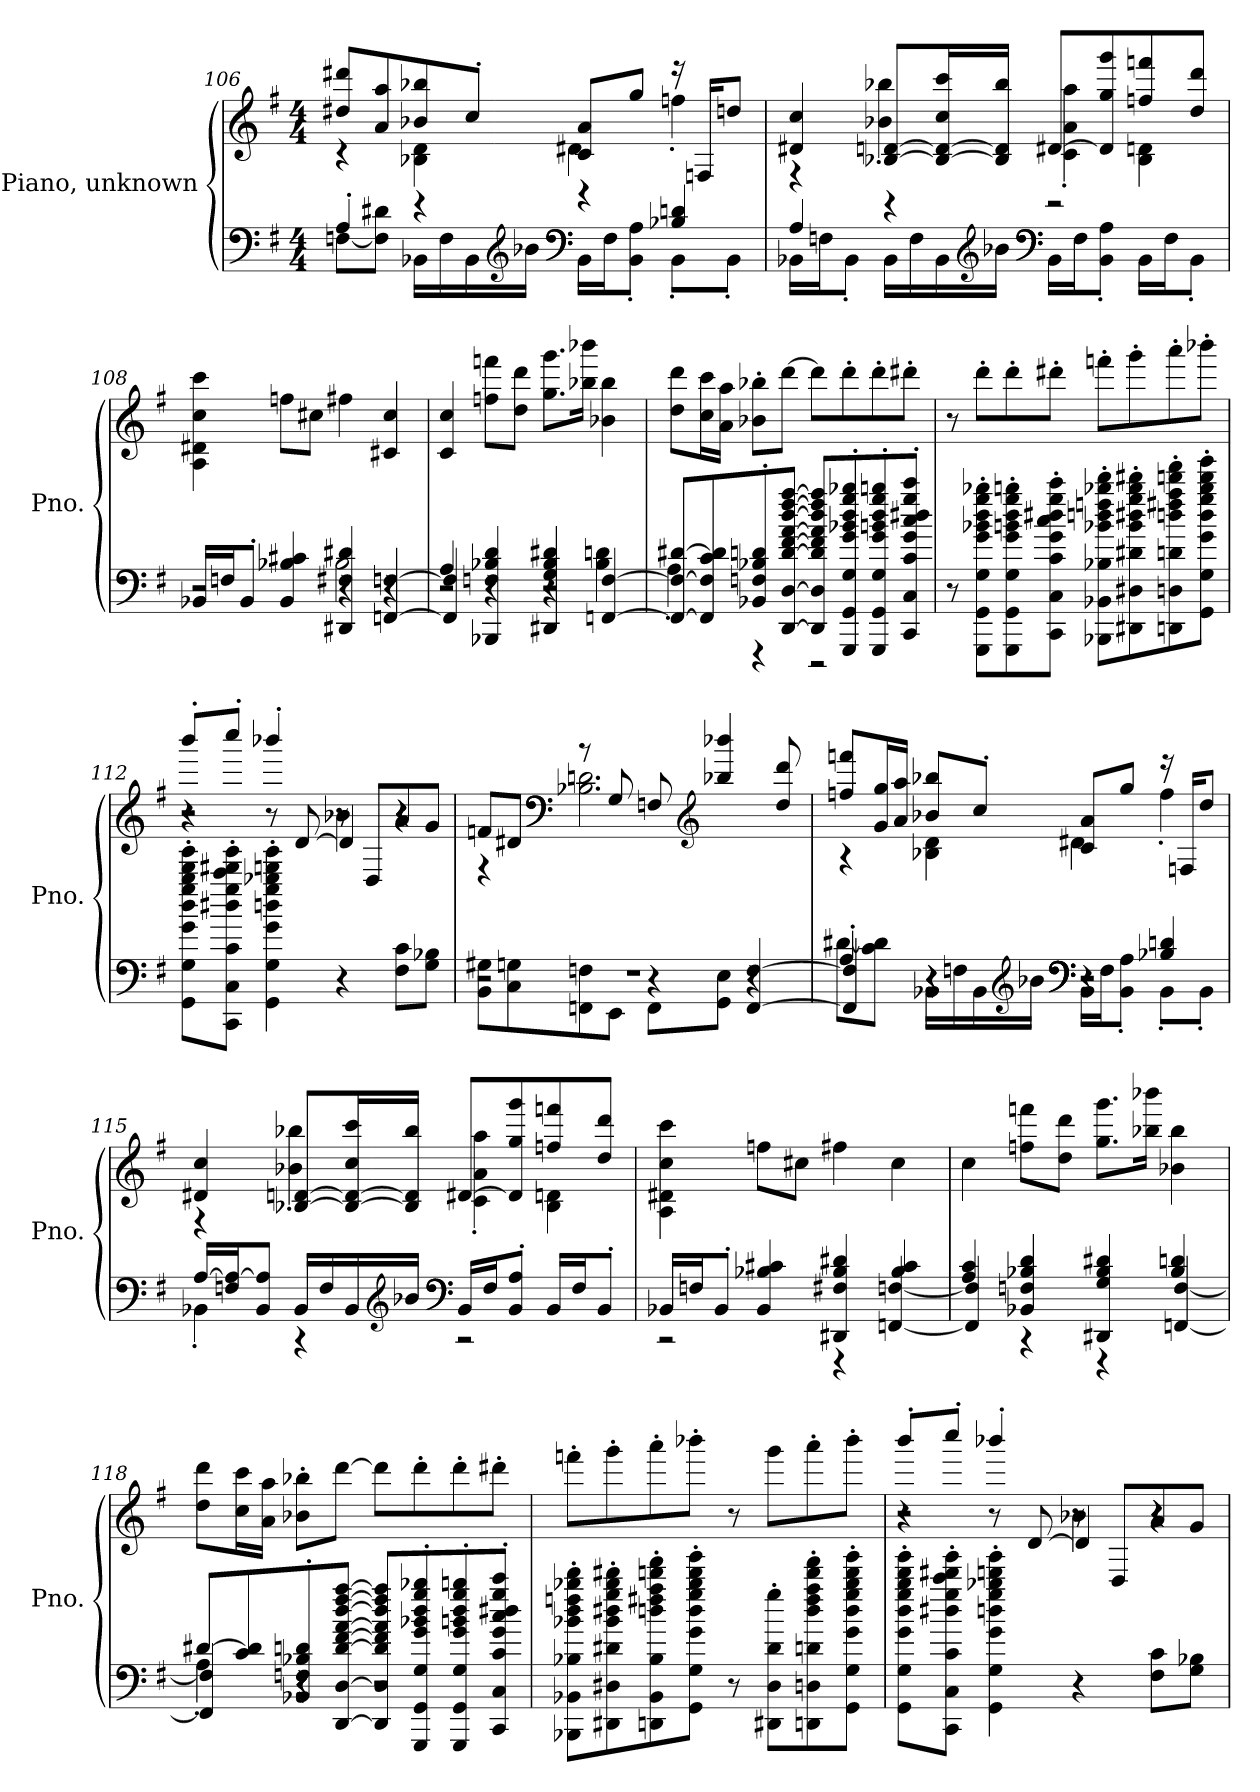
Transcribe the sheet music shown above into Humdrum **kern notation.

**kern	**kern
*part1	*part1
*staff2	*staff1
*I"Piano, unknown	*
*I'Pno.	*
!!LO:LB:g=z
*clefF4	*clefG2
*k[f#]	*k[f#]
*M4/4	*M4/4
=106	=106
*^	*^
4A'/	[8Fn\L	8dd#X/ 8ddd#X/L	4r
.	8F\] 8d#X\J	8a/ 8aa/	.
4r	16BB-X\LL	8b-X/ 8bb-X/	4B-X\ 4d\
.	16F\	.	.
.	16BB-\	8cc'/J	.
*clefG2	*	*	*
.	16b-X\JJ	.	.
*clefF4	*	*	*
4r	16BB-\LL	8c/ 8a/L	4d#X\
.	16F\J	.	.
.	8BB-\' 8A\'J	8gg/J	.
4B-X/ 4dn/	8BB-'\L	16r	4ffn'\
.	.	16Fn/KL	.
.	8BB-'\J	8ddn/J	.
=107	=107	=107	=107
4A/	16BB-X\LL	4d#X/ 4cc/	4r
.	16Fn\J	.	.
.	8BB-'\J	.	.
4r	16BB-\LL	[8B-X/ [8dn/L	4b-X\' 4bb-X\'
.	16F\	.	.
.	16BB-\	16B-/_ 16d/_ 16cc/ 16ccc/L	.
*clefG2	*	*	*
.	16b-X\JJ	16B-/] 16d/] 16bb-/JJ	.
*clefF4	*	*	*
2r	16BB-\LL	[8d#X/L	4c\' 4a\' 4aa\'
.	16F\J	.	.
.	8BB-\' 8A\'J	8d#/] 8gg/ 8ggg/	.
.	16BB-\LL	8ffn/ 8fffn/	4B-\ 4dn\
.	16F\J	.	.
.	8BB-'\J	8dd/ 8ddd/J	.
*	*	*v	*v
!!LO:LB:g=z
=108	=108	=108
*	*^	*
16BB-X/LL	2r	2r	4A\ 4d#X\ 4cc\ 4ccc\
16Fn/J	.	.	.
8BB-'/J	.	.	.
4BB-/ 4B-X/ 4c#X/	.	.	8ffn\L
.	.	.	8cc#X\J
4DD#X/ 4F#X/ 4d#X/	2B-\	4r	4ff#X\
4r	.	[4FFn/ [4Fn/	4c#X/ 4cc#/
=109	=109	=109	=109
4A/	2r	4FF/] 4F/]	4c/ 4cc/
4BBB-X/ 4Fn/ 4B-X/ 4d/	.	4r	8ffn\ 8fffn\L
.	.	.	8dd\ 8ddd\J
4DD#X/ 4G/ 4B-/ 4d#X/	4r	2r	8.gg\ 8.ggg\L
.	.	.	16bb-X\ 16bbb-X\Jk
[4FFn/ [4F/	4B-\ 4dn\	.	4b-X\ 4bb-\
*	*v	*v	*
=110	=110	=110
8FF/_ 8F/_ [8d#X/L	4A'\	8dd\ 8ddd\L
8FF/] 8F/] 8c/ 8d#/]	.	16cc\ 16ccc\L
.	.	16a\ 16aa\JJ
8BB-X/' 8Fn/' 8B-X/' 8dn/'	4r	8b-X\' 8bb-X\'L
[8DD/ [8D/ [8d/ [8f#/ [8a/ [8dd/ [8ff#/ [8aa/J	.	[8ddd\J
8DD/] 8D/] 8d/] 8f#/] 8a/] 8dd/] 8ff#/] 8aa/]L	2r	8ddd\L]
8GGG/' 8GG/' 8G/' 8g/' 8b-X/' 8dd/' 8gg/' 8bb-X/'	.	8ddd'\
8GGG/' 8GG/' 8G/' 8g/' 8bn/' 8dd/' 8gg/' 8bbn/'	.	8ddd'\
8CC/' 8C/' 8c/' 8g/' 8cc/' 8dd#X/' 8gg/' 8ccc/'J	.	8ddd#X'\J
*v	*v	*
!!LO:LB:g=z
=111	=111
8r	8r
8GGG\' 8GG\' 8G\' 8g\' 8b-X\' 8dd\' 8gg\' 8bb-X\'L	8ddd'\L
8GGG\' 8GG\' 8G\' 8g\' 8bn\' 8dd\' 8gg\' 8bbn\'	8ddd'\
8CC\' 8C\' 8c\' 8g\' 8cc\' 8dd#X\' 8gg\' 8ccc\'J	8ddd#X'\J
8BBB-X\' 8BB-X\' 8B-X\' 8b-X\' 8ddn\' 8ffn\' 8bb-X\' 8ddd\'L	8fffn'\L
8DD#X\' 8D#X\' 8d#X\' 8b-\' 8dd#X\' 8gg\' 8bb-\' 8ddd#X\'	8ggg'\
8DDn\' 8Dn\' 8dn\' 8ddn\' 8ff#X\' 8aa\' 8dddn\' 8fff#\'	8aaa'\
8GG\' 8G\' 8g\' 8dd\' 8gg\' 8bb-\' 8ddd\' 8ggg\'J	8bbb-X'\J
=112	=112
*	*^
*	*	*^
8GG\' 8G\' 8g\' 8dd\' 8gg\' 8bb\' 8ddd\' 8ggg\'L	8bbb'/L	2r	4r
8CC\' 8C\' 8c\' 8dd#X\' 8gg\' 8ccc\' 8ddd#X\' 8ggg\'J	8cccc'/J	.	.
4GG\' 4G\' 4g\' 4ddn\' 4gg\' 4bb-X\' 4dddn\' 4ggg\'	4bbb-X'/	.	8r
.	.	.	[8d/
4r	8r	4b-X\	4d/]
.	8D/L	.	.
8F#\ 8c\L	8a/	4r	4r
8G\ 8B-X\J	8g/J	.	.
*	*	*v	*v
!!LO:PB:g=z
=113	=113	=113
*^	*	*
*	*^	*	*
1r	8BB\ 8G#X\L	2r	8fn/L	4r
.	8C\ 8Gn\	.	8d#X/J	.
*	*	*	*clefF4	*
.	8FFn\ 8Fn\	.	8r	2.B-X\ 2.dn\
.	8EE\J	.	8G/	.
.	8FF\L	4r	8Fn/	.
*	*	*	*clefG2	*
.	8GG\ 8E\J	.	4bb-X/ 4bbb-X/	.
.	4r	[4FF/ [4F/	.	.
.	.	.	8dd/ 8ddd/	.
=114	=114	=114	=114	=114
4A'/	[8d#X\L	4FF/] 4F/]	8ffn/ 8fffn/L	4r
.	8c\ 8d#\]J	.	16g/ 16gg/L	.
.	.	.	16a/ 16aa/JJ	.
4r	16BB-X\LL	4r	8b-X/ 8bb-X/L	4B-X\ 4d\
.	16Fn\	.	.	.
.	16BB-\	.	8cc'/J	.
*clefG2	*	*	*	*
.	16b-X\JJ	.	.	.
*clefF4	*	*	*	*
4r	16BB-\LL	2r	8c/ 8a/L	4d#X\
.	16F\J	.	.	.
.	8BB-\' 8A\'J	.	8gg/J	.
4B-X/ 4dn/	8BB-'\L	.	16r	4ff'\
.	.	.	16Fn/KL	.
.	8BB-'\J	.	8dd/J	.
*	*v	*v	*	*
!!LO:LB:g=z	!!
=115	=115	=115	=115
[16A/LL	4BB-X'\	4d#X/ 4cc/	4r
16Fn/ 16A/_J	.	.	.
8BB-/ 8A/]J	.	.	.
16BB-/LL	4r	[8B-X/ [8dn/L	4b-X\' 4bb-X\'
16F/	.	.	.
16BB-/	.	16B-/_ 16d/_ 16cc/ 16ccc/L	.
*clefG2	*	*	*
16b-X/JJ	.	16B-/] 16d/] 16bb-/JJ	.
*clefF4	*	*	*
16BB-/LL	2r	[8d#X/L	4c\' 4a\' 4aa\'
16F/J	.	.	.
8BB-/' 8A/'J	.	8d#/] 8gg/ 8ggg/	.
16BB-/LL	.	8ffn/ 8fffn/	4B-\ 4dn\
16F/J	.	.	.
8BB-'/J	.	8dd/ 8ddd/J	.
*	*	*v	*v
=116	=116	=116
16BB-X/LL	2r	4A\ 4d#X\ 4cc\ 4ccc\
16Fn/J	.	.
8BB-'/J	.	.
4BB-/ 4B-X/ 4c#X/	.	8ffn\L
.	.	8cc#X\J
4DD#X/ 4F#X/ 4B-/ 4d#X/	4r	4ff#X\
4B-/ 4c#/	[4FFn/ [4Fn/	4cc#\
=117	=117	=117
4A/ 4c/	4FF/] 4F/]	4cc\
4BB-X/ 4Fn/ 4B-X/ 4d/	4r	8ffn\ 8fffn\L
.	.	8dd\ 8ddd\J
4DD#X/ 4G/ 4B-/ 4d#X/	4r	8.gg\ 8.ggg\L
.	.	16bb-X\ 16bbb-X\Jk
4B-/ 4dn/	[4FFn/ [4F/	4b-X\ 4bb-\
!!LO:LB:g=z
=118	=118	=118
*	*^	*
[8d#X/L	4A'\	4FF/] 4F/]	8dd\ 8ddd\L
8c/ 8d#/]	.	.	16cc\ 16ccc\L
.	.	.	16a\ 16aa\JJ
8BB-X/' 8Fn/' 8B-X/' 8dn/'	4r	4r	8b-X\' 8bb-X\'L
[8DD/ [8D/ [8d/ [8f#/ [8a/ [8dd/ [8ff#/ [8aa/J	.	.	[8ddd\J
8DD/] 8D/] 8d/] 8f#/] 8a/] 8dd/] 8ff#/] 8aa/]L	2r	2r	8ddd\L]
8GGG/' 8GG/' 8G/' 8g/' 8b-X/' 8dd/' 8gg/' 8bb-X/'	.	.	8ddd'\
8GGG/' 8GG/' 8G/' 8g/' 8bn/' 8dd/' 8gg/' 8bbn/'	.	.	8ddd'\
8CC/' 8C/' 8c/' 8g/' 8cc/' 8dd#X/' 8gg/' 8ccc/'J	.	.	8ddd#X'\J
*v	*v	*v	*
=119	=119
8BBB-X\' 8BB-X\' 8B-X\' 8b-X\' 8dd\' 8ffn\' 8bb-X\' 8ddd\'L	8fffn'\L
8DD#X\' 8D#X\' 8d#X\' 8b-\' 8dd#X\' 8gg\' 8bb-\' 8ddd#X\'	8ggg'\
8DDn\' 8BB-\' 8B-\' 8ddn\' 8ff#X\' 8aa\' 8dddn\' 8fff#\'	8aaa'\
8GG\' 8G\' 8g\' 8dd\' 8gg\' 8bb-\' 8ddd\' 8ggg\'J	8bbb-X'\J
8r	8r
8DD#X\' 8D#\' 8d#\' 8gg\'L	8ggg\L
8DDn\' 8Dn\' 8dn\' 8dd\' 8ff#\' 8aa\' 8ddd\' 8fff#\'	8aaa'\
8GG\' 8G\' 8g\' 8dd\' 8gg\' 8bb-\' 8ddd\' 8ggg\'J	8bbb-'\J
=120	=120
*	*^
*	*	*^
8GG\' 8G\' 8g\' 8dd\' 8gg\' 8bb\' 8ddd\' 8ggg\'L	8bbb'/L	2r	4r
8CC\' 8C\' 8c\' 8dd#X\' 8gg\' 8ccc\' 8ddd#X\' 8ggg\'J	8cccc'/J	.	.
4GG\' 4G\' 4g\' 4ddn\' 4gg\' 4bb-X\' 4dddn\' 4ggg\'	4bbb-X'/	.	8r
.	.	.	[8d/
4r	8r	4b-X\	4d/]
.	8D/L	.	.
8F#\ 8c\L	8a/	4r	4r
8G\ 8B-X\J	8g/J	.	.
*	*v	*v	*v
=	=
*-	*-
